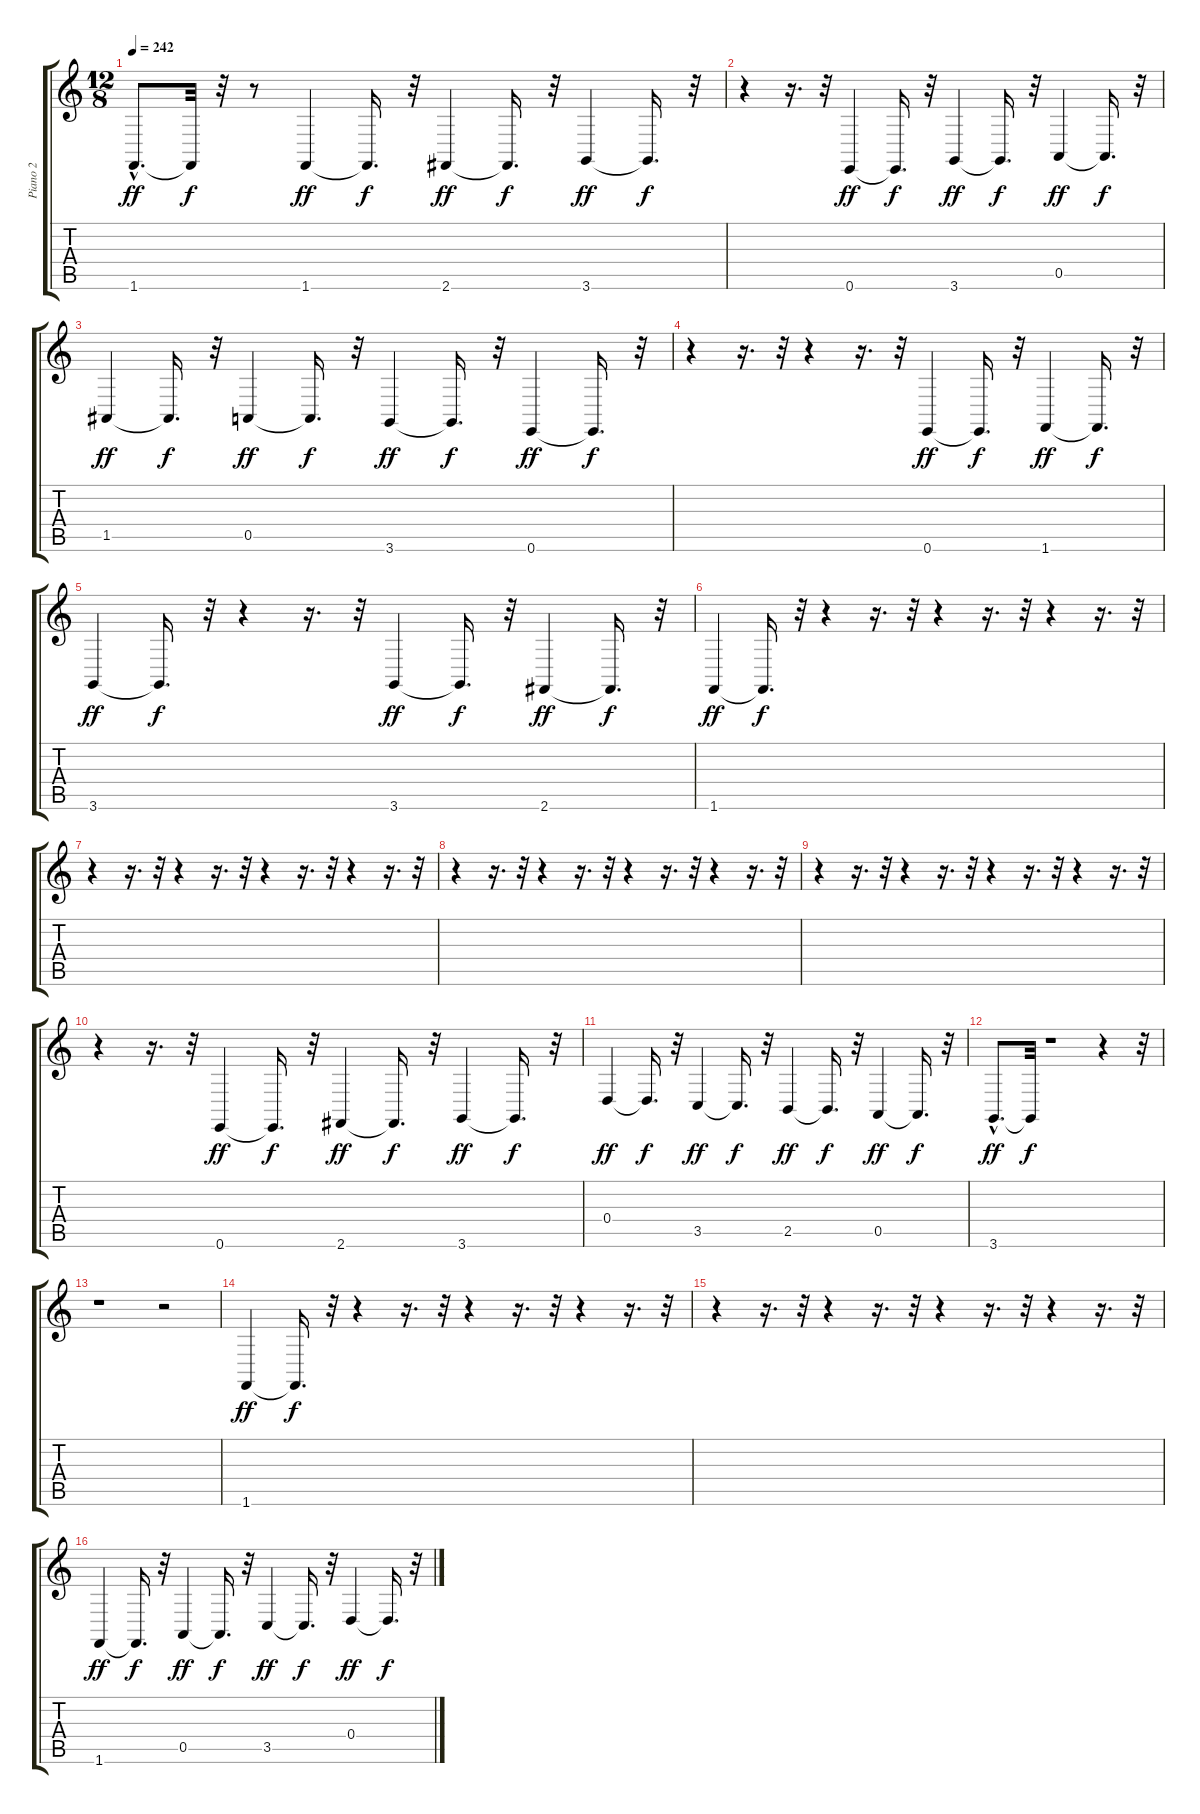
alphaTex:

\track ("Piano 2" "Piano 2") {instrument acousticgrandpiano}
\staff {score tabs}
\tuning (E4 B3 G3 D3 A2 E2) {hide}
\ts (12 8)
\tempo 242
\clef g2
\ks c
1.6{hac}.8{d dy ff} 1.6{t}.32{dy f} r.32 r.8 1.6.4{dy ff} 1.6{t}.16{d dy f} r.32 2.6.4{dy ff} 2.6{t}.16{d dy f} r.32 3.6.4{dy ff} 3.6{t}.16{d dy f} r.32 |
r.4 r.16{d} r.32 0.6.4{dy ff} 0.6{t}.16{d dy f} r.32 3.6.4{dy ff} 3.6{t}.16{d dy f} r.32 0.5.4{dy ff} 0.5{t}.16{d dy f} r.32 |
1.5.4{dy ff} 1.5{t}.16{d dy f} r.32 0.5.4{dy ff} 0.5{t}.16{d dy f} r.32 3.6.4{dy ff} 3.6{t}.16{d dy f} r.32 0.6.4{dy ff} 0.6{t}.16{d dy f} r.32 |
r.4 r.16{d} r.32 r.4 r.16{d} r.32 0.6.4{dy ff} 0.6{t}.16{d dy f} r.32 1.6.4{dy ff} 1.6{t}.16{d dy f} r.32 |
3.6.4{dy ff} 3.6{t}.16{d dy f} r.32 r.4 r.16{d} r.32 3.6.4{dy ff} 3.6{t}.16{d dy f} r.32 2.6.4{dy ff} 2.6{t}.16{d dy f} r.32 |
1.6.4{dy ff} 1.6{t}.16{d dy f} r.32 r.4 r.16{d} r.32 r.4 r.16{d} r.32 r.4 r.16{d} r.32 |
r.4 r.16{d} r.32 r.4 r.16{d} r.32 r.4 r.16{d} r.32 r.4 r.16{d} r.32 |
r.4 r.16{d} r.32 r.4 r.16{d} r.32 r.4 r.16{d} r.32 r.4 r.16{d} r.32 |
r.4 r.16{d} r.32 r.4 r.16{d} r.32 r.4 r.16{d} r.32 r.4 r.16{d} r.32 |
r.4 r.16{d} r.32 0.6.4{dy ff} 0.6{t}.16{d dy f} r.32 2.6.4{dy ff} 2.6{t}.16{d dy f} r.32 3.6.4{dy ff} 3.6{t}.16{d dy f} r.32 |
0.4.4{dy ff} 0.4{t}.16{d dy f} r.32 3.5.4{dy ff} 3.5{t}.16{d dy f} r.32 2.5.4{dy ff} 2.5{t}.16{d dy f} r.32 0.5.4{dy ff} 0.5{t}.16{d dy f} r.32 |
3.6{hac}.8{d dy ff} 3.6{t}.32{dy f} r.1 r.4 r.32 |
r.1 r.2 |
1.6.4{dy ff} 1.6{t}.16{d dy f} r.32 r.4 r.16{d} r.32 r.4 r.16{d} r.32 r.4 r.16{d} r.32 |
r.4 r.16{d} r.32 r.4 r.16{d} r.32 r.4 r.16{d} r.32 r.4 r.16{d} r.32 |
1.6.4{dy ff} 1.6{t}.16{d dy f} r.32 0.5.4{dy ff} 0.5{t}.16{d dy f} r.32 3.5.4{dy ff} 3.5{t}.16{d dy f} r.32 0.4.4{dy ff} 0.4{t}.16{d dy f} r.32
